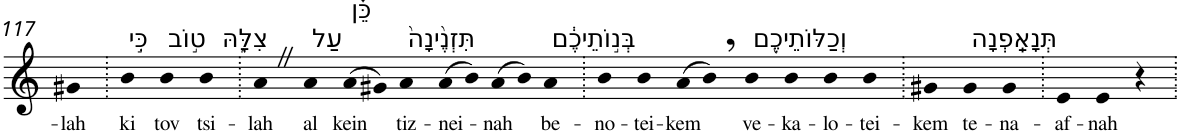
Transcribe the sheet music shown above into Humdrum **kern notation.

**kern	**text
*part1	*part1
*staff1	*staff1
*I"Piano	*
*I'Pno	*
!!LO:PB:g=z
*clefG2	*
*k[]	*
=117	=117
!	!LO:LY:b
4g#X	-lah
=118.	=118.
!LO:TX:a:t=כִּ֣י	!
!	!LO:LY:b
4b	ki
!LO:TX:a:t=ט֣וֹב	!
!	!LO:LY:b
4b	tov
!LO:TX:a:t=צִלָּ֑הּ	!
!	!LO:LY:b
4b	tsi-
=119.	=119.
!	!LO:LY:b
4aZ	-lah
!LO:TX:a:t=עַל	!
!	!LO:LY:b
4a	al
!LO:TX:a:t=כֵּ֗ן	!
!	!LO:LY:b
(>8a	kein
8g#X)	.
!LO:TX:a:t=תִּזְנֶ֙ינָה֙	!
!	!LO:LY:b
4a	tiz-
!	!LO:LY:b
(>8a	-nei-
8b)	.
!	!LO:LY:b
(>8a	-nah
8b)	.
!LO:TX:a:t=בְּנ֣וֹתֵיכֶ֔ם	!
!	!LO:LY:b
4a	be-
=120.	=120.
!	!LO:LY:b
4b	-no-
!	!LO:LY:b
4b	-tei-
!	!LO:LY:b
(>8a	-kem
8b,)	.
!LO:TX:a:t=וְכַלּוֹתֵיכֶ֖ם	!
!	!LO:LY:b
4b	ve-
!	!LO:LY:b
4b	-ka-
!	!LO:LY:b
4b	-lo-
!	!LO:LY:b
4b	-tei-
=121.	=121.
!	!LO:LY:b
4g#X	-kem
!LO:TX:a:t=תְּנָאַֽפְנָה	!
!	!LO:LY:b
4g#	te-
!	!LO:LY:b
4g#	-na-
=122.	=122.
!	!LO:LY:b
4e	-af-
!	!LO:LY:b
4e	-nah
4r	.
=.	=.
*-	*-
